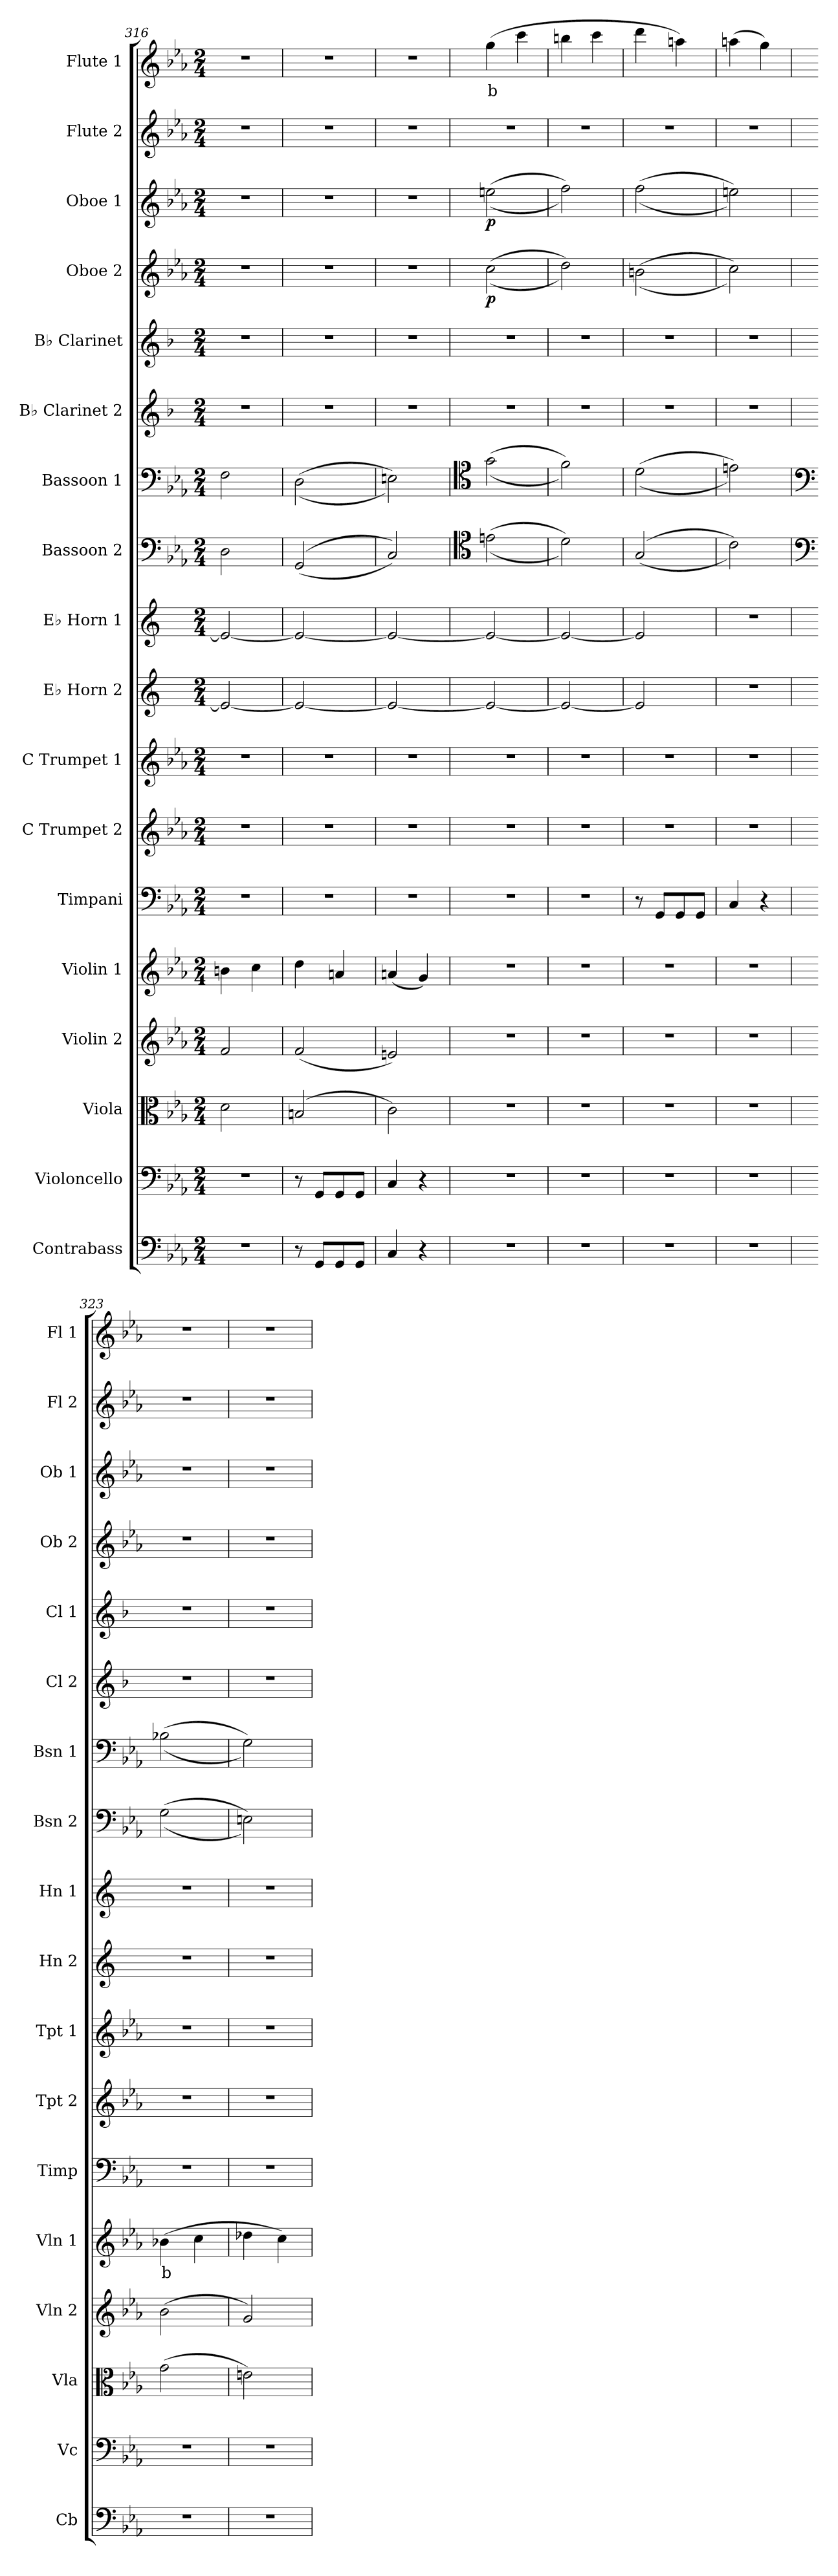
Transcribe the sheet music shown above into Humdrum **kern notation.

**kern	**kern	**kern	**kern	**kern	**text	**kern	**kern	**kern	**kern	**kern	**kern	**kern	**kern	**kern	**kern	**dynam	**kern	**dynam	**kern	**kern	**text
*part18	*part17	*part16	*part15	*part14	*part14	*part13	*part12	*part11	*part10	*part9	*part8	*part7	*part6	*part5	*part4	*part4	*part3	*part3	*part2	*part1	*part1
*staff18	*staff17	*staff16	*staff15	*staff14	*staff14	*staff13	*staff12	*staff11	*staff10	*staff9	*staff8	*staff7	*staff6	*staff5	*staff4	*staff4	*staff3	*staff3	*staff2	*staff1	*staff1
*I"Contrabass	*I"Violoncello	*I"Viola	*I"Violin 2	*I"Violin 1	*	*I"Timpani	*I"C Trumpet 2	*I"C Trumpet 1	*I"E♭ Horn 2	*I"E♭ Horn 1	*I"Bassoon 2	*I"Bassoon 1	*I"B♭ Clarinet 2	*I"B♭ Clarinet	*I"Oboe 2	*	*I"Oboe 1	*	*I"Flute 2	*I"Flute 1	*
*I'Cb	*I'Vc	*I'Vla	*I'Vln 2	*I'Vln 1	*	*I'Timp	*I'Tpt 2	*I'Tpt 1	*I'Hn 2	*I'Hn 1	*I'Bsn 2	*I'Bsn 1	*I'Cl 2	*I'Cl 1	*I'Ob 2	*	*I'Ob 1	*	*I'Fl 2	*I'Fl 1	*
*clefF4	*clefF4	*clefC3	*clefG2	*clefG2	*	*clefF4	*clefG2	*clefG2	*clefG2	*clefG2	*clefF4	*clefF4	*clefG2	*clefG2	*clefG2	*	*clefG2	*	*clefG2	*clefG2	*
*ITrd7c12	*	*	*	*	*	*	*	*	*ITrd5c9	*ITrd5c9	*	*	*ITrd1c2	*ITrd1c2	*	*	*	*	*	*	*
*k[b-e-a-]	*k[b-e-a-]	*k[b-e-a-]	*k[b-e-a-]	*k[b-e-a-]	*	*k[b-e-a-]	*k[b-e-a-]	*k[b-e-a-]	*k[b-e-a-]	*k[b-e-a-]	*k[b-e-a-]	*k[b-e-a-]	*k[b-e-a-]	*k[b-e-a-]	*k[b-e-a-]	*	*k[b-e-a-]	*	*k[b-e-a-]	*k[b-e-a-]	*
*M2/4	*M2/4	*M2/4	*M2/4	*M2/4	*	*M2/4	*M2/4	*M2/4	*M2/4	*M2/4	*M2/4	*M2/4	*M2/4	*M2/4	*M2/4	*	*M2/4	*	*M2/4	*M2/4	*
=316	=316	=316	=316	=316	=316	=316	=316	=316	=316	=316	=316	=316	=316	=316	=316	=316	=316	=316	=316	=316	=316
2r	2r	2d\	2f/	4bn\	.	2r	2r	2r	2G/_	2G/_	2D\	2F\	2r	2r	2r	.	2r	.	2r	2r	.
.	.	.	.	4cc\	.	.	.	.	.	.	.	.	.	.	.	.	.	.	.	.	.
=317	=317	=317	=317	=317	=317	=317	=317	=317	=317	=317	=317	=317	=317	=317	=317	=317	=317	=317	=317	=317	=317
8r	8r	(2Bn/	(2f/	4dd\	.	2r	2r	2r	2G/_	2G/_	((2GG/	((2D\	2r	2r	2r	.	2r	.	2r	2r	.
8GGG/L	8GG/L	.	.	.	.	.	.	.	.	.	.	.	.	.	.	.	.	.	.	.	.
8GGG/	8GG/	.	.	4an/	.	.	.	.	.	.	.	.	.	.	.	.	.	.	.	.	.
8GGG/J	8GG/J	.	.	.	.	.	.	.	.	.	.	.	.	.	.	.	.	.	.	.	.
=318	=318	=318	=318	=318	=318	=318	=318	=318	=318	=318	=318	=318	=318	=318	=318	=318	=318	=318	=318	=318	=318
4CC/	4C/	2c\)	2en/)	(4an/	.	2r	2r	2r	2G/_	2G/_	2C/))	2En\))	2r	2r	2r	.	2r	.	2r	2r	.
4r	4r	.	.	4g/)	.	.	.	.	.	.	.	.	.	.	.	.	.	.	.	.	.
=319	=319	=319	=319	=319	=319	=319	=319	=319	=319	=319	=319	=319	=319	=319	=319	=319	=319	=319	=319	=319	=319
*	*	*	*	*	*	*	*	*	*	*	*clefC4	*clefC4	*	*	*	*	*	*	*	*	*
!	!	!	!	!	!	!	!	!	!	!	!	!	!	!	!	!LO:DY:b	!	!LO:DY:b	!	!	!LO:LY:b:color=#FF0000
2r	2r	2r	2r	2r	.	2r	2r	2r	2G/_	2G/_	((2en\	((2g\	2r	2r	((2cc\	p	((2een\	p	2r	(4gg\	b
.	.	.	.	.	.	.	.	.	.	.	.	.	.	.	.	.	.	.	.	4ccc\	.
=320	=320	=320	=320	=320	=320	=320	=320	=320	=320	=320	=320	=320	=320	=320	=320	=320	=320	=320	=320	=320	=320
2r	2r	2r	2r	2r	.	2r	2r	2r	2G/_	2G/_	2d\))	2f\))	2r	2r	2dd\))	.	2ff\))	.	2r	4bbn\	.
.	.	.	.	.	.	.	.	.	.	.	.	.	.	.	.	.	.	.	.	4ccc\	.
=321	=321	=321	=321	=321	=321	=321	=321	=321	=321	=321	=321	=321	=321	=321	=321	=321	=321	=321	=321	=321	=321
2r	2r	2r	2r	2r	.	8r	2r	2r	2G/]	2G/]	((2G/	((2d\	2r	2r	((2bn\	.	((2ff\	.	2r	4ddd\	.
.	.	.	.	.	.	8GG/L	.	.	.	.	.	.	.	.	.	.	.	.	.	.	.
.	.	.	.	.	.	8GG/	.	.	.	.	.	.	.	.	.	.	.	.	.	4aan\)	.
.	.	.	.	.	.	8GG/J	.	.	.	.	.	.	.	.	.	.	.	.	.	.	.
!!LO:PB:g=z
=322	=322	=322	=322	=322	=322	=322	=322	=322	=322	=322	=322	=322	=322	=322	=322	=322	=322	=322	=322	=322	=322
2r	2r	2r	2r	2r	.	4C/	2r	2r	2r	2r	2c\))	2en\))	2r	2r	2cc\))	.	2een\))	.	2r	(4aan\	.
.	.	.	.	.	.	4r	.	.	.	.	.	.	.	.	.	.	.	.	.	4gg\)	.
=323	=323	=323	=323	=323	=323	=323	=323	=323	=323	=323	=323	=323	=323	=323	=323	=323	=323	=323	=323	=323	=323
*	*	*	*	*	*	*	*	*	*	*	*clefF4	*clefF4	*	*	*	*	*	*	*	*	*
!	!	!	!	!	!LO:LY:b:color=#FF0000	!	!	!	!	!	!	!	!	!	!	!	!	!	!	!	!
2r	2r	(2g\	(2b-\	(4b-X\	b	2r	2r	2r	2r	2r	((2G\	((2B-X\	2r	2r	2r	.	2r	.	2r	2r	.
.	.	.	.	4cc\	.	.	.	.	.	.	.	.	.	.	.	.	.	.	.	.	.
=324	=324	=324	=324	=324	=324	=324	=324	=324	=324	=324	=324	=324	=324	=324	=324	=324	=324	=324	=324	=324	=324
2r	2r	2en\)	2g/)	4dd-X\	.	2r	2r	2r	2r	2r	2En\))	2G\))	2r	2r	2r	.	2r	.	2r	2r	.
.	.	.	.	4cc\)	.	.	.	.	.	.	.	.	.	.	.	.	.	.	.	.	.
=	=	=	=	=	=	=	=	=	=	=	=	=	=	=	=	=	=	=	=	=	=
*-	*-	*-	*-	*-	*-	*-	*-	*-	*-	*-	*-	*-	*-	*-	*-	*-	*-	*-	*-	*-	*-
